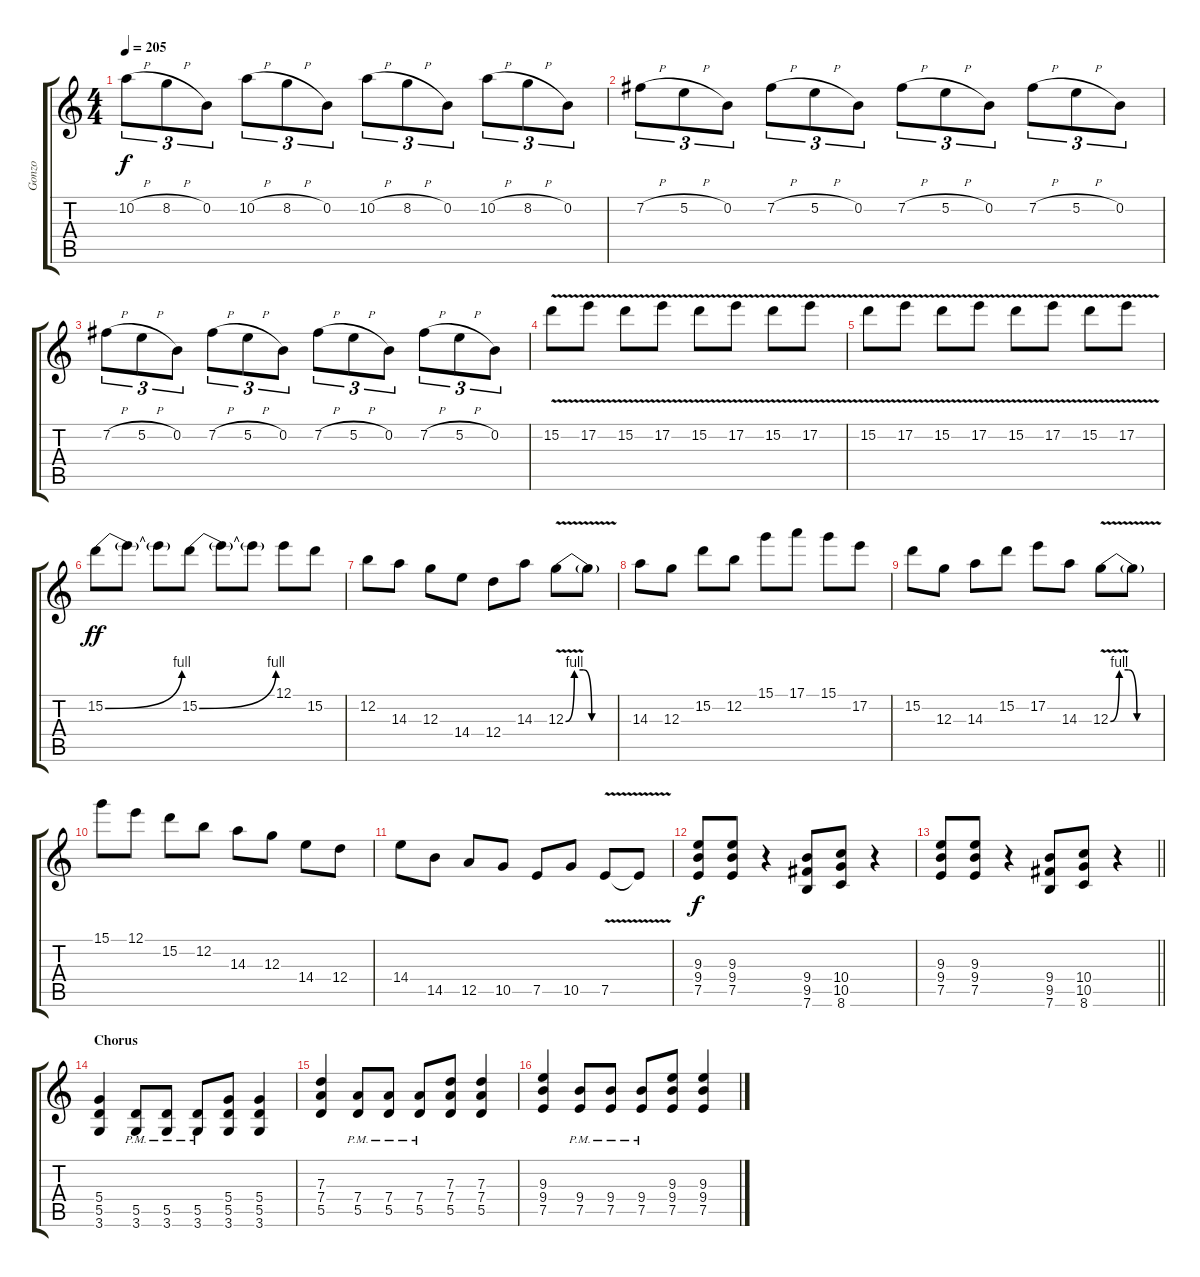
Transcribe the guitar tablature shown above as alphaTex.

\track ("Gonzo" "Gonzo") {instrument distortionguitar}
\staff {score tabs}
\tuning (E4 B3 G3 D3 A2 E2) {hide}
\ts (4 4)
\tempo 205
\clef g2
\ks c
10.2{h}.8{tu (3 2) dy f} 8.2{h}.8{tu (3 2)} 0.2.8{tu (3 2)} 10.2{h}.8{tu (3 2)} 8.2{h}.8{tu (3 2)} 0.2.8{tu (3 2)} 10.2{h}.8{tu (3 2)} 8.2{h}.8{tu (3 2)} 0.2.8{tu (3 2)} 10.2{h}.8{tu (3 2)} 8.2{h}.8{tu (3 2)} 0.2.8{tu (3 2)} |
7.2{h}.8{tu (3 2)} 5.2{h}.8{tu (3 2)} 0.2.8{tu (3 2)} 7.2{h}.8{tu (3 2)} 5.2{h}.8{tu (3 2)} 0.2.8{tu (3 2)} 7.2{h}.8{tu (3 2)} 5.2{h}.8{tu (3 2)} 0.2.8{tu (3 2)} 7.2{h}.8{tu (3 2)} 5.2{h}.8{tu (3 2)} 0.2.8{tu (3 2)} |
7.2{h}.8{tu (3 2)} 5.2{h}.8{tu (3 2)} 0.2.8{tu (3 2)} 7.2{h}.8{tu (3 2)} 5.2{h}.8{tu (3 2)} 0.2.8{tu (3 2)} 7.2{h}.8{tu (3 2)} 5.2{h}.8{tu (3 2)} 0.2.8{tu (3 2)} 7.2{h}.8{tu (3 2)} 5.2{h}.8{tu (3 2)} 0.2.8{tu (3 2)} |
15.2{v}.8 17.2{v}.8 15.2{v}.8 17.2{v}.8 15.2{v}.8 17.2{v}.8 15.2{v}.8 17.2{v}.8 |
15.2{v}.8 17.2{v}.8 15.2{v}.8 17.2{v}.8 15.2{v}.8 17.2{v}.8 15.2{v}.8 17.2{v}.8 |
15.2{be (bend 0 0 60 4)}.8{dy ff} 15.2{t}.8 15.2{t}.8 15.2{be (bend 0 0 60 4)}.8 15.2{t}.8 15.2{t}.8 12.1.8 15.2.8 |
12.2.8 14.3.8 12.3.8 14.4.8 12.4.8 14.3.8 12.3{be (custom 0 0 10 4 20 4 30 0 60 0) v}.8 12.3{t}.8 |
14.3.8 12.3.8 15.2.8 12.2.8 15.1.8 17.1.8 15.1.8 17.2.8 |
15.2.8 12.3.8 14.3.8 15.2.8 17.2.8 14.3.8 12.3{be (custom 0 0 10 4 20 4 30 0 60 0) v}.8 12.3{t}.8 |
15.1.8 12.1.8 15.2.8 12.2.8 14.3.8 12.3.8 14.4.8 12.4.8 |
14.4.8 14.5.8 12.5.8 10.5.8 7.5.8 10.5.8 7.5{v}.8 7.5{t}.8 |
(9.3 9.4 7.5).8{dy f volume 13 instrument distortionguitar} (9.3 9.4 7.5).8 r.4 (9.4 9.5 7.6).8 (10.4 10.5 8.6).8 r.4 |
\barLineRight lightlight
(9.3 9.4 7.5).8 (9.3 9.4 7.5).8 r.4 (9.4 9.5 7.6).8 (10.4 10.5 8.6).8 r.4 |
\section ("" "Chorus")
(5.4 5.5 3.6).4 (5.5{pm} 3.6{pm}).8 (5.5{pm} 3.6{pm}).8 (5.5{pm} 3.6{pm}).8 (5.4 5.5 3.6).8 (5.4 5.5 3.6).4 |
(7.3 7.4 5.5).4 (7.4{pm} 5.5{pm}).8 (7.4{pm} 5.5{pm}).8 (7.4{pm} 5.5{pm}).8 (7.3 7.4 5.5).8 (7.3 7.4 5.5).4 |
(9.3 9.4 7.5).4 (9.4{pm} 7.5{pm}).8 (9.4{pm} 7.5{pm}).8 (9.4{pm} 7.5{pm}).8 (9.3 9.4 7.5).8 (9.3 9.4 7.5).4
